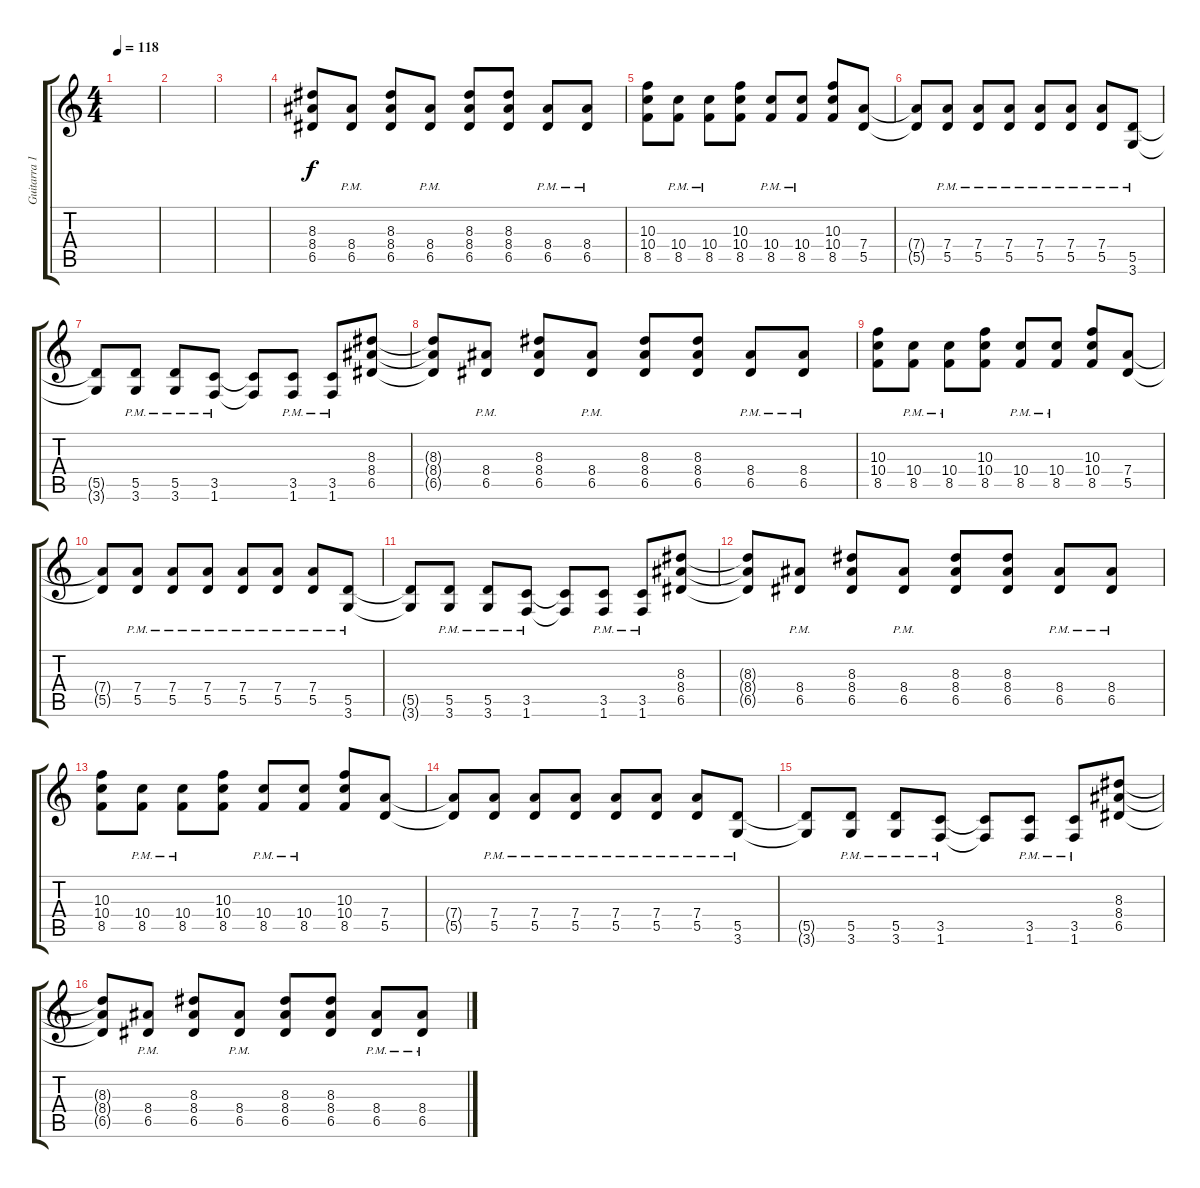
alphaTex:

\track ("Guitarra 1" "Guitarra 1") {instrument overdrivenguitar}
\staff {score tabs}
\tuning (E4 B3 G3 D3 A2 E2) {hide}
\ts (4 4)
\tempo 118
\clef g2
\ks c
|
|
|
(8.3 8.4 6.5).8{volume 14} (8.4{pm} 6.5{pm}).8 (8.3 8.4 6.5).8 (8.4{pm} 6.5{pm}).8 (8.3 8.4 6.5).8 (8.3 8.4 6.5).8 (8.4{pm} 6.5{pm}).8 (8.4{pm} 6.5{pm}).8 |
(10.3 10.4 8.5).8 (10.4{pm} 8.5{pm}).8 (10.4{pm} 8.5{pm}).8 (10.3 10.4 8.5).8 (10.4{pm} 8.5{pm}).8 (10.4{pm} 8.5{pm}).8 (10.3 10.4 8.5).8 (7.4 5.5).8 |
(7.4{t} 5.5{t}).8 (7.4{pm} 5.5{pm}).8 (7.4{pm} 5.5{pm}).8 (7.4{pm} 5.5{pm}).8 (7.4{pm} 5.5{pm}).8 (7.4{pm} 5.5{pm}).8 (7.4{pm} 5.5{pm}).8 (5.5{pm} 3.6{pm}).8 |
(5.5{t} 3.6{t}).8 (5.5{pm} 3.6{pm}).8 (5.5{pm} 3.6{pm}).8 (3.5{pm} 1.6{pm}).8 (3.5{t} 1.6{t}).8 (3.5{pm} 1.6{pm}).8 (3.5{pm} 1.6{pm}).8 (8.3 8.4 6.5).8 |
(8.3{t} 8.4{t} 6.5{t}).8 (8.4{pm} 6.5{pm}).8 (8.3 8.4 6.5).8 (8.4{pm} 6.5{pm}).8 (8.3 8.4 6.5).8 (8.3 8.4 6.5).8 (8.4{pm} 6.5{pm}).8 (8.4{pm} 6.5{pm}).8 |
(10.3 10.4 8.5).8 (10.4{pm} 8.5{pm}).8 (10.4{pm} 8.5{pm}).8 (10.3 10.4 8.5).8 (10.4{pm} 8.5{pm}).8 (10.4{pm} 8.5{pm}).8 (10.3 10.4 8.5).8 (7.4 5.5).8 |
(7.4{t} 5.5{t}).8 (7.4{pm} 5.5{pm}).8 (7.4{pm} 5.5{pm}).8 (7.4{pm} 5.5{pm}).8 (7.4{pm} 5.5{pm}).8 (7.4{pm} 5.5{pm}).8 (7.4{pm} 5.5{pm}).8 (5.5{pm} 3.6{pm}).8 |
(5.5{t} 3.6{t}).8 (5.5{pm} 3.6{pm}).8 (5.5{pm} 3.6{pm}).8 (3.5{pm} 1.6{pm}).8 (3.5{t} 1.6{t}).8 (3.5{pm} 1.6{pm}).8 (3.5{pm} 1.6{pm}).8 (8.3 8.4 6.5).8 |
(8.3{t} 8.4{t} 6.5{t}).8 (8.4{pm} 6.5{pm}).8 (8.3 8.4 6.5).8 (8.4{pm} 6.5{pm}).8 (8.3 8.4 6.5).8 (8.3 8.4 6.5).8 (8.4{pm} 6.5{pm}).8 (8.4{pm} 6.5{pm}).8 |
(10.3 10.4 8.5).8 (10.4{pm} 8.5{pm}).8 (10.4{pm} 8.5{pm}).8 (10.3 10.4 8.5).8 (10.4{pm} 8.5{pm}).8 (10.4{pm} 8.5{pm}).8 (10.3 10.4 8.5).8 (7.4 5.5).8 |
(7.4{t} 5.5{t}).8 (7.4{pm} 5.5{pm}).8 (7.4{pm} 5.5{pm}).8 (7.4{pm} 5.5{pm}).8 (7.4{pm} 5.5{pm}).8 (7.4{pm} 5.5{pm}).8 (7.4{pm} 5.5{pm}).8 (5.5{pm} 3.6{pm}).8 |
(5.5{t} 3.6{t}).8 (5.5{pm} 3.6{pm}).8 (5.5{pm} 3.6{pm}).8 (3.5{pm} 1.6{pm}).8 (3.5{t} 1.6{t}).8 (3.5{pm} 1.6{pm}).8 (3.5{pm} 1.6{pm}).8 (8.3 8.4 6.5).8 |
(8.3{t} 8.4{t} 6.5{t}).8 (8.4{pm} 6.5{pm}).8 (8.3 8.4 6.5).8 (8.4{pm} 6.5{pm}).8 (8.3 8.4 6.5).8 (8.3 8.4 6.5).8 (8.4{pm} 6.5{pm}).8 (8.4{pm} 6.5{pm}).8
